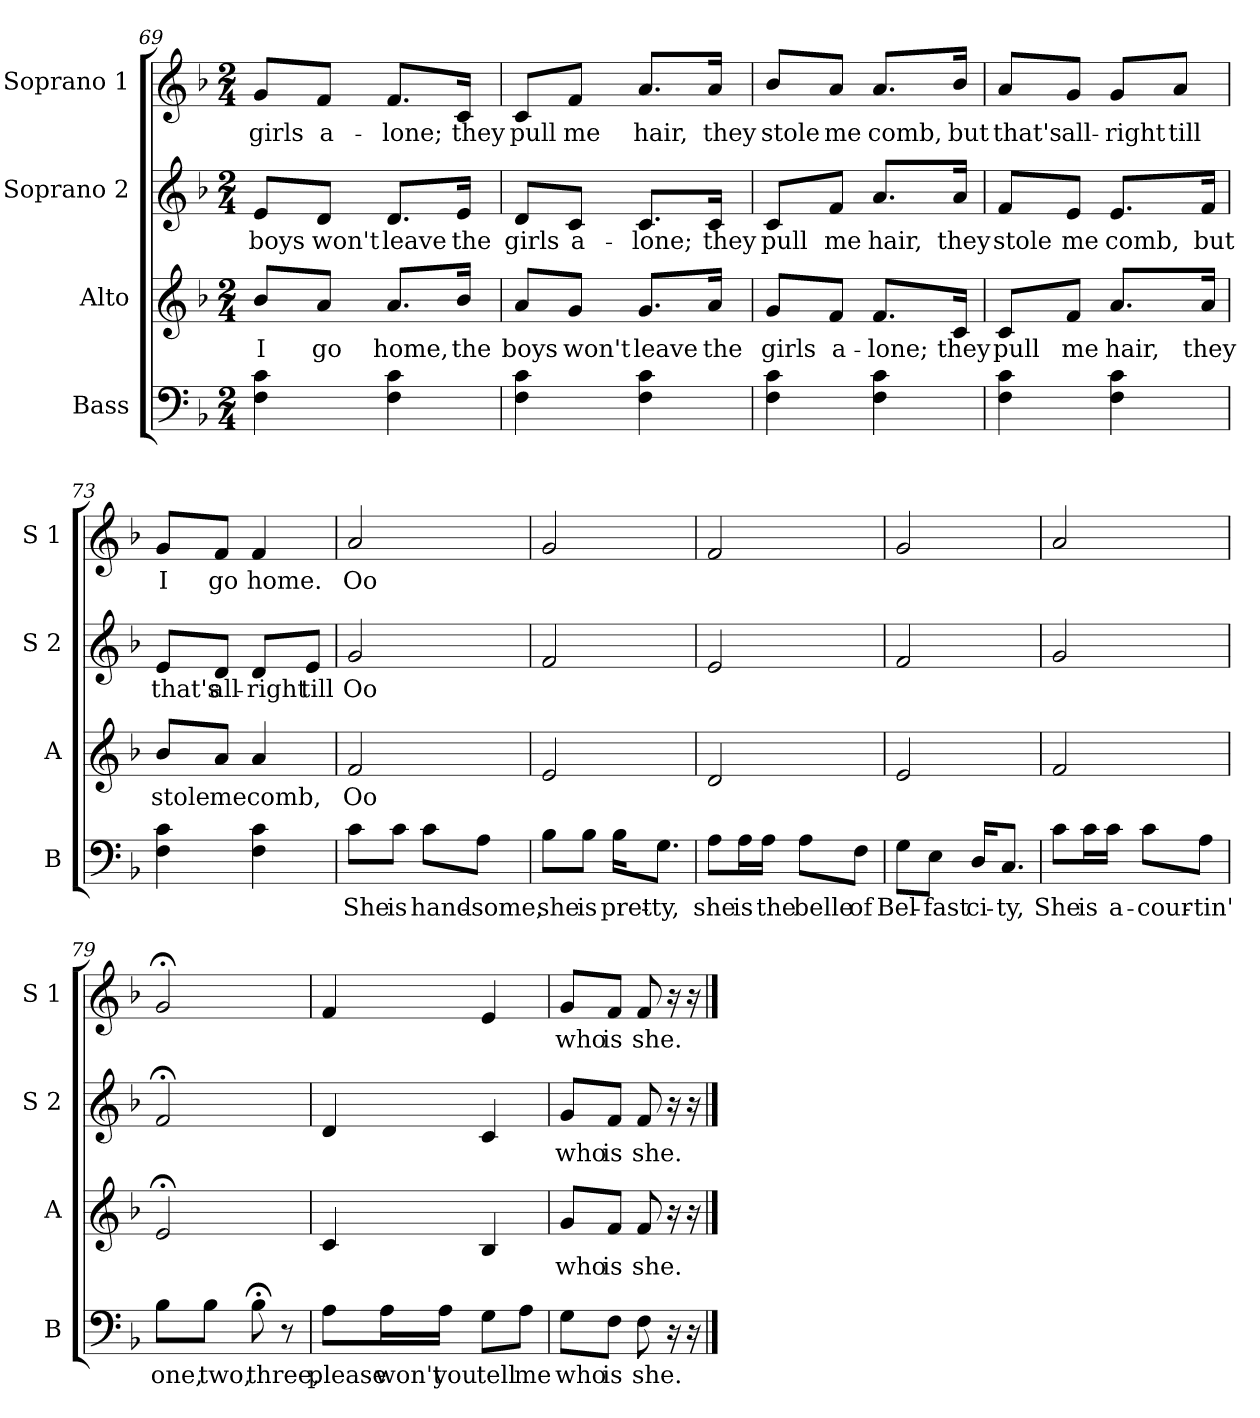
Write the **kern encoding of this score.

**kern	**text	**kern	**text	**kern	**text	**kern	**text
*part4	*part4	*part3	*part3	*part2	*part2	*part1	*part1
*staff4	*staff4	*staff3	*staff3	*staff2	*staff2	*staff1	*staff1
*I"Bass	*	*I"Alto	*	*I"Soprano 2	*	*I"Soprano 1	*
*I'B	*	*I'A	*	*I'S 2	*	*I'S 1	*
*clefF4	*	*clefG2	*	*clefG2	*	*clefG2	*
*k[b-]	*	*k[b-]	*	*k[b-]	*	*k[b-]	*
*F:	*	*F:	*	*F:	*	*F:	*
*M2/4	*	*M2/4	*	*M2/4	*	*M2/4	*
=69	=69	=69	=69	=69	=69	=69	=69
!	!	!	!LO:LY:b	!	!LO:LY:b	!	!LO:LY:b
4F\ 4c\	.	8b-/L	I	8e/L	boys	8g/L	girls
!	!	!	!LO:LY:b	!	!LO:LY:b	!	!LO:LY:b
.	.	8a/J	go	8d/J	won't	8f/J	a-
!	!	!	!LO:LY:b	!	!LO:LY:b	!	!LO:LY:b
4F\ 4c\	.	8.a/L	home,	8.d/L	leave	8.f/L	-lone;
!	!	!	!LO:LY:b	!	!LO:LY:b	!	!LO:LY:b
.	.	16b-/Jk	the	16e/Jk	the	16c/Jk	they
!!LO:LB:g=z
=70	=70	=70	=70	=70	=70	=70	=70
!	!	!	!LO:LY:b	!	!LO:LY:b	!	!LO:LY:b
4F\ 4c\	.	8a/L	boys	8d/L	girls	8c/L	pull
!	!	!	!LO:LY:b	!	!LO:LY:b	!	!LO:LY:b
.	.	8g/J	won't	8c/J	a-	8f/J	me
!	!	!	!LO:LY:b	!	!LO:LY:b	!	!LO:LY:b
4F\ 4c\	.	8.g/L	leave	8.c/L	-lone;	8.a/L	hair,
!	!	!	!LO:LY:b	!	!LO:LY:b	!	!LO:LY:b
.	.	16a/Jk	the	16c/Jk	they	16a/Jk	they
=71	=71	=71	=71	=71	=71	=71	=71
!	!	!	!LO:LY:b	!	!LO:LY:b	!	!LO:LY:b
4F\ 4c\	.	8g/L	girls	8c/L	pull	8b-/L	stole
!	!	!	!LO:LY:b	!	!LO:LY:b	!	!LO:LY:b
.	.	8f/J	a-	8f/J	me	8a/J	me
!	!	!	!LO:LY:b	!	!LO:LY:b	!	!LO:LY:b
4F\ 4c\	.	8.f/L	-lone;	8.a/L	hair,	8.a/L	comb,
!	!	!	!LO:LY:b	!	!LO:LY:b	!	!LO:LY:b
.	.	16c/Jk	they	16a/Jk	they	16b-/Jk	but
=72	=72	=72	=72	=72	=72	=72	=72
!	!	!	!LO:LY:b	!	!LO:LY:b	!	!LO:LY:b
4F\ 4c\	.	8c/L	pull	8f/L	stole	8a/L	that's
!	!	!	!LO:LY:b	!	!LO:LY:b	!	!LO:LY:b
.	.	8f/J	me	8e/J	me	8g/J	all-
!	!	!	!LO:LY:b	!	!LO:LY:b	!	!LO:LY:b
4F\ 4c\	.	8.a/L	hair,	8.e/L	comb,	8g/L	-right
!	!	!	!	!	!	!	!LO:LY:b
.	.	.	.	.	.	8a/J	till
!	!	!	!LO:LY:b	!	!LO:LY:b	!	!
.	.	16a/Jk	they	16f/Jk	but	.	.
=73	=73	=73	=73	=73	=73	=73	=73
!	!	!	!LO:LY:b	!	!LO:LY:b	!	!LO:LY:b
4F\ 4c\	.	8b-/L	stole	8e/L	that's	8g/L	I
!	!	!	!LO:LY:b	!	!LO:LY:b	!	!LO:LY:b
.	.	8a/J	me	8d/J	all-	8f/J	go
!	!	!	!LO:LY:b	!	!LO:LY:b	!	!LO:LY:b
4F\ 4c\	.	4a/	comb,	8d/L	-right	4f/	home.
!	!	!	!	!	!LO:LY:b	!	!
.	.	.	.	8e/J	till	.	.
=74	=74	=74	=74	=74	=74	=74	=74
!	!LO:LY:b	!	!LO:LY:b	!	!LO:LY:b	!	!LO:LY:b
8c\L	She	2f/	Oo	2g/	Oo	2a/	Oo
!	!LO:LY:b	!	!	!	!	!	!
8c\J	is	.	.	.	.	.	.
!	!LO:LY:b	!	!	!	!	!	!
8c\L	hand-	.	.	.	.	.	.
!	!LO:LY:b	!	!	!	!	!	!
8A\J	-some,	.	.	.	.	.	.
!!LO:LB:g=z
=75	=75	=75	=75	=75	=75	=75	=75
!	!LO:LY:b	!	!	!	!	!	!
8B-\L	she	2e/	.	2f/	.	2g/	.
!	!LO:LY:b	!	!	!	!	!	!
8B-\J	is	.	.	.	.	.	.
!	!LO:LY:b	!	!	!	!	!	!
16B-\KL	pret-	.	.	.	.	.	.
!	!LO:LY:b	!	!	!	!	!	!
8.G\J	-ty,	.	.	.	.	.	.
=76	=76	=76	=76	=76	=76	=76	=76
!	!LO:LY:b	!	!	!	!	!	!
8A\L	she	2d/	.	2e/	.	2f/	.
!	!LO:LY:b	!	!	!	!	!	!
16A\L	is	.	.	.	.	.	.
!	!LO:LY:b	!	!	!	!	!	!
16A\JJ	the	.	.	.	.	.	.
!	!LO:LY:b	!	!	!	!	!	!
8A\L	belle	.	.	.	.	.	.
!	!LO:LY:b	!	!	!	!	!	!
8F\J	of	.	.	.	.	.	.
=77	=77	=77	=77	=77	=77	=77	=77
!	!LO:LY:b	!	!	!	!	!	!
8G\L	Bel-	2e/	.	2f/	.	2g/	.
!	!LO:LY:b	!	!	!	!	!	!
8E\J	-fast	.	.	.	.	.	.
!	!LO:LY:b	!	!	!	!	!	!
16D/KL	ci-	.	.	.	.	.	.
!	!LO:LY:b	!	!	!	!	!	!
8.C/J	-ty,	.	.	.	.	.	.
=78	=78	=78	=78	=78	=78	=78	=78
!	!LO:LY:b	!	!	!	!	!	!
8c\L	She	2f/	.	2g/	.	2a/	.
!	!LO:LY:b	!	!	!	!	!	!
16c\L	is	.	.	.	.	.	.
!	!LO:LY:b	!	!	!	!	!	!
16c\JJ	a-	.	.	.	.	.	.
!	!LO:LY:b	!	!	!	!	!	!
8c\L	-cour-	.	.	.	.	.	.
!	!LO:LY:b	!	!	!	!	!	!
8A\J	-tin'	.	.	.	.	.	.
=79	=79	=79	=79	=79	=79	=79	=79
!	!LO:LY:b	!	!	!	!	!	!
8B-\L	one,	2e;</	.	2f;</	.	2g;</	.
!	!LO:LY:b	!	!	!	!	!	!
8B-\J	two,	.	.	.	.	.	.
!	!LO:LY:b	!	!	!	!	!	!
8B-;<\	three,	.	.	.	.	.	.
8r	.	.	.	.	.	.	.
=80	=80	=80	=80	=80	=80	=80	=80
!	!LO:LY:b	!	!	!	!	!	!
8A\L	please	4c/	.	4d/	.	4f/	.
!	!LO:LY:b	!	!	!	!	!	!
16A\L	won't	.	.	.	.	.	.
!	!LO:LY:b	!	!	!	!	!	!
16A\JJ	you	.	.	.	.	.	.
!	!LO:LY:b	!	!	!	!	!	!
8G\L	tell	4B-/	.	4c/	.	4e/	.
!	!LO:LY:b	!	!	!	!	!	!
8A\J	me	.	.	.	.	.	.
=81	=81	=81	=81	=81	=81	=81	=81
!	!LO:LY:b	!	!LO:LY:b	!	!LO:LY:b	!	!LO:LY:b
8G\L	who	8g/L	who	8g/L	who	8g/L	who
!	!LO:LY:b	!	!LO:LY:b	!	!LO:LY:b	!	!LO:LY:b
8F\J	is	8f/J	is	8f/J	is	8f/J	is
!	!LO:LY:b	!	!LO:LY:b	!	!LO:LY:b	!	!LO:LY:b
8F\	she.	8f/	she.	8f/	she.	8f/	she.
16r	.	16r	.	16r	.	16r	.
16r	.	16r	.	16r	.	16r	.
==	==	==	==	==	==	==	==
*-	*-	*-	*-	*-	*-	*-	*-
